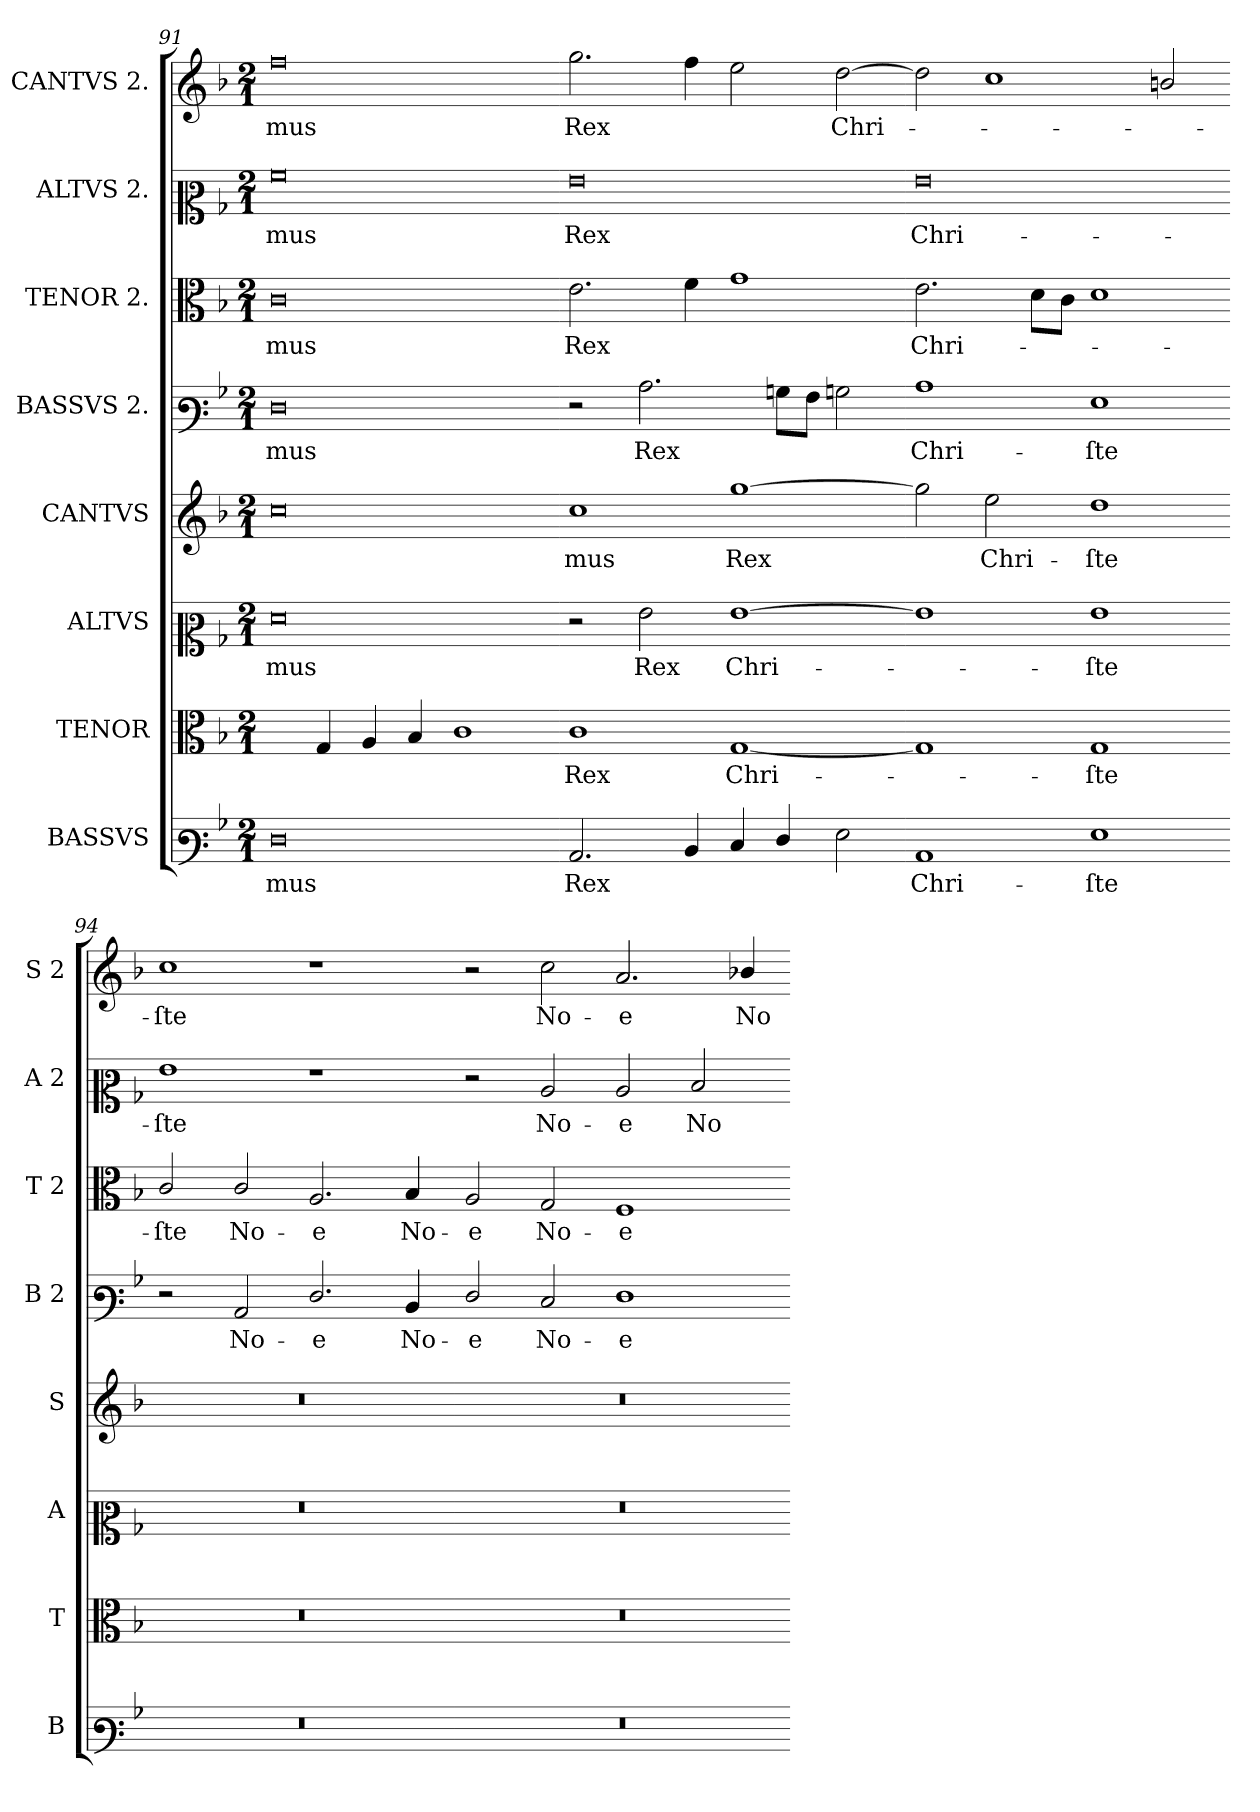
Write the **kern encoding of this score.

**kern	**text	**kern	**text	**kern	**text	**kern	**text	**kern	**text	**kern	**text	**kern	**text	**kern	**text
*part8	*part8	*part7	*part7	*part6	*part6	*part5	*part5	*part4	*part4	*part3	*part3	*part2	*part2	*part1	*part1
*staff8	*staff8	*staff7	*staff7	*staff6	*staff6	*staff5	*staff5	*staff4	*staff4	*staff3	*staff3	*staff2	*staff2	*staff1	*staff1
*I"BASSVS	*	*I"TENOR	*	*I"ALTVS	*	*I"CANTVS	*	*I"BASSVS 2.	*	*I"TENOR 2.	*	*I"ALTVS 2.	*	*I"CANTVS 2.	*
*I'B	*	*I'T	*	*I'A	*	*I'S	*	*I'B 2	*	*I'T 2	*	*I'A 2	*	*I'S 2	*
*clefF3	*	*clefC3	*	*clefC2	*	*clefG2	*	*clefF3	*	*clefC3	*	*clefC2	*	*clefG2	*
*k[b-]	*	*k[b-]	*	*k[b-]	*	*k[b-]	*	*k[b-]	*	*k[b-]	*	*k[b-]	*	*k[b-]	*
*F:ion	*	*F:ion	*	*F:ion	*	*F:ion	*	*F:ion	*	*F:ion	*	*F:ion	*	*F:ion	*
*M2/1	*	*M2/1	*	*M2/1	*	*M2/1	*	*M2/1	*	*M2/1	*	*M2/1	*	*M2/1	*
=91	=91	=91	=91	=91	=91	=91	=91	=91	=91	=91	=91	=91	=91	=91	=91
0F	-mus	4ryy	.	0f	-mus	0cc	.	0F	-mus	0c	-mus	0a	-mus	0ff	-mus
.	.	4G/	.	.	.	.	.	.	.	.	.	.	.	.	.
.	.	4A/	.	.	.	.	.	.	.	.	.	.	.	.	.
.	.	4B-/	.	.	.	.	.	.	.	.	.	.	.	.	.
.	.	1c	.	.	.	.	.	.	.	.	.	.	.	.	.
=92-	=92-	=92-	=92-	=92-	=92-	=92-	=92-	=92-	=92-	=92-	=92-	=92-	=92-	=92-	=92-
2.C/	Rex	1c	Rex	2r	.	1cc	-mus	2r	.	2.e\	Rex	0g	Rex	2.gg\	Rex
.	.	.	.	2g\	Rex	.	.	2.c\	Rex	.	.	.	.	.	.
4D/	.	.	.	.	.	.	.	.	.	4f\	.	.	.	4ff\	.
4E/	.	[1G	Chri-	[1g	Chri-	[1gg	Rex	.	.	1g	.	.	.	2ee\	.
4F/	.	.	.	.	.	.	.	8Bn\L	.	.	.	.	.	.	.
.	.	.	.	.	.	.	.	8A\J	.	.	.	.	.	.	.
2G\	.	.	.	.	.	.	.	2Bn\	.	.	.	.	.	[2dd\	Chri-
=93-	=93-	=93-	=93-	=93-	=93-	=93-	=93-	=93-	=93-	=93-	=93-	=93-	=93-	=93-	=93-
1C	Chri-	1G]	.	1g]	.	2gg]	.	1c	Chri-	2.e\	Chri-	0g	Chri-	2dd\]	.
.	.	.	.	.	.	2ee\	Chri-	.	.	.	.	.	.	1cc	.
.	.	.	.	.	.	.	.	.	.	8d\L	.	.	.	.	.
.	.	.	.	.	.	.	.	.	.	8c\J	.	.	.	.	.
1G	-ſte	1G	-ſte	1g	-ſte	1dd	-ſte	1G	-ſte	1d	.	.	.	.	.
.	.	.	.	.	.	.	.	.	.	.	.	.	.	2bn/	.
=94-	=94-	=94-	=94-	=94-	=94-	=94-	=94-	=94-	=94-	=94-	=94-	=94-	=94-	=94-	=94-
0r	.	0r	.	0r	.	0r	.	2r	.	2c/	-ſte	1g	-ſte	1cc	-ſte
.	.	.	.	.	.	.	.	2C/	No-	2c/	No-	.	.	.	.
.	.	.	.	.	.	.	.	2.F/	-e	2.A/	-e	1r	.	1r	.
!	!	!	!	!	!	!	!	!	!LO:LY:i	!	!LO:LY:i	!	!	!	!
.	.	.	.	.	.	.	.	4D/	No-	4B-/	No-	.	.	.	.
=95-	=95-	=95-	=95-	=95-	=95-	=95-	=95-	=95-	=95-	=95-	=95-	=95-	=95-	=95-	=95-
!	!	!	!	!	!	!	!	!	!LO:LY:i	!	!LO:LY:i	!	!	!	!
0r	.	0r	.	0r	.	0r	.	2F/	-e	2A/	-e	2r	.	2r	.
!	!	!	!	!	!	!	!	!	!LO:LY:i	!	!LO:LY:i	!	!	!	!
.	.	.	.	.	.	.	.	2E/	No-	2G/	No-	2c/	No-	2cc\	No-
!	!	!	!	!	!	!	!	!	!LO:LY:i	!	!LO:LY:i	!	!	!	!
.	.	.	.	.	.	.	.	1F	-e	1F	-e	2c/	-e	2.a/	-e
!	!	!	!	!	!	!	!	!	!	!	!	!	!LO:LY:i	!	!
.	.	.	.	.	.	.	.	.	.	.	.	2d/	No-	.	.
!	!	!	!	!	!	!	!	!	!	!	!	!	!	!	!LO:LY:i
.	.	.	.	.	.	.	.	.	.	.	.	.	.	4b-X/	No-
=-	=-	=-	=-	=-	=-	=-	=-	=-	=-	=-	=-	=-	=-	=-	=-
*-	*-	*-	*-	*-	*-	*-	*-	*-	*-	*-	*-	*-	*-	*-	*-
